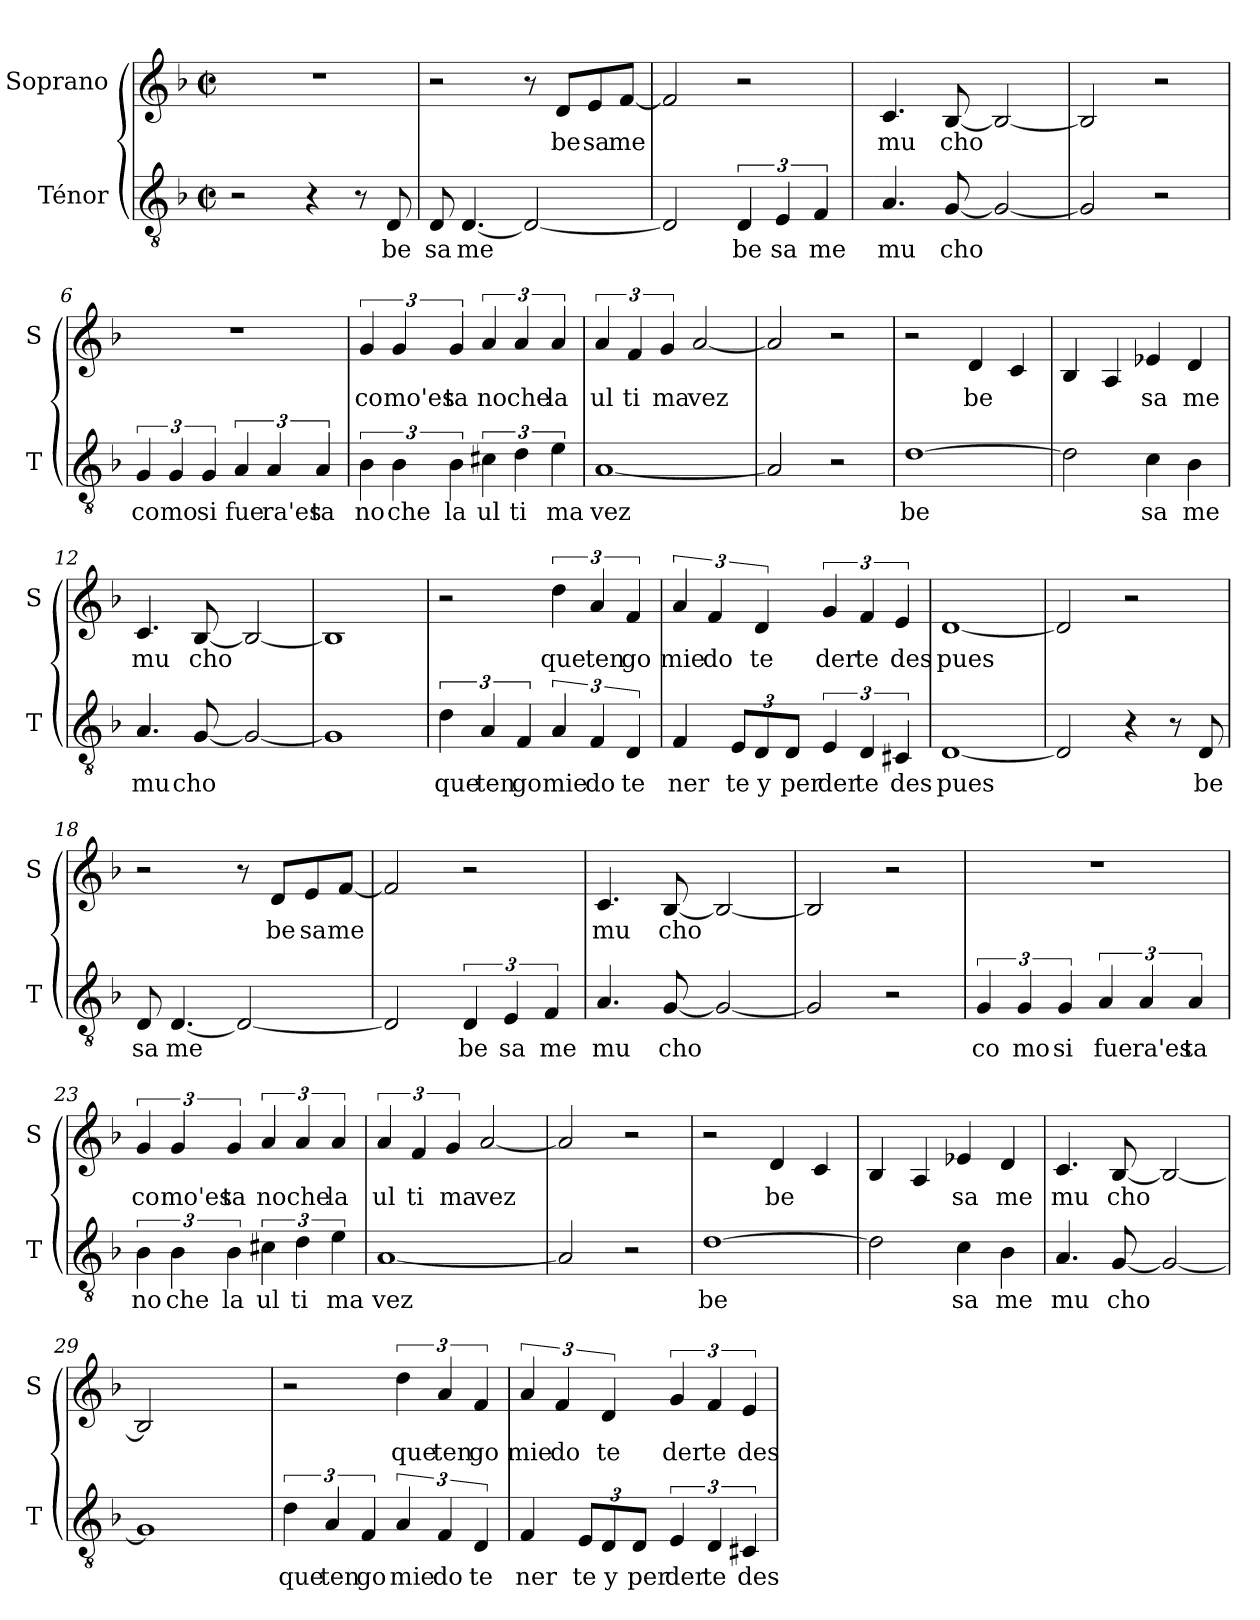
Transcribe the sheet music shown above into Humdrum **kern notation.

**kern	**text	**kern	**text
*part2	*part2	*part1	*part1
*staff2	*staff2	*staff1	*staff1
*I"Ténor	*	*I"Soprano	*
*I'T	*	*I'S	*
*clefGv2	*	*clefG2	*
*k[b-]	*	*k[b-]	*
*F:	*	*F:	*
*M2/2	*	*M2/2	*
*met(c|)	*	*met(c|)	*
=1	=1	=1	=1
2r	.	1r	.
4r	.	.	.
8r	.	.	.
!	!LO:LY:b	!	!
8D/	be	.	.
=2	=2	=2	=2
!	!LO:LY:b	!	!
8D/	sa	2r	.
!	!LO:LY:b	!	!
[4.D/	me	.	.
2D/_	.	8r	.
!	!	!	!LO:LY:b
.	.	8d/L	be
!	!	!	!LO:LY:b
.	.	8e/	sa
!	!	!	!LO:LY:b
.	.	[8f/J	me
=3	=3	=3	=3
2D/]	.	2f/]	.
!	!LO:LY:b	!	!
6D/	be	2r	.
!	!LO:LY:b	!	!
6E/	sa	.	.
!	!LO:LY:b	!	!
6F/	me	.	.
=4	=4	=4	=4
!	!LO:LY:b	!	!LO:LY:b
4.A/	mu	4.c/	mu
!	!LO:LY:b	!	!LO:LY:b
[8G/	cho	[8B-/	cho
2G/_	.	2B-/_	.
!!LO:LB:g=z
=5	=5	=5	=5
2G/]	.	2B-/]	.
2r	.	2r	.
=6	=6	=6	=6
!	!LO:LY:b	!	!
6G/	co	1r	.
!	!LO:LY:b	!	!
6G/	mo	.	.
!	!LO:LY:b	!	!
6G/	si	.	.
!	!LO:LY:b	!	!
6A/	fue	.	.
!	!LO:LY:b	!	!
6A/	ra'es	.	.
!	!LO:LY:b	!	!
6A/	ta	.	.
=7	=7	=7	=7
!	!LO:LY:b	!	!LO:LY:b
6B-\	no	6g/	co
!	!LO:LY:b	!	!LO:LY:b
6B-\	che	6g/	mo'es
!	!LO:LY:b	!	!LO:LY:b
6B-\	la	6g/	ta
!	!LO:LY:b	!	!LO:LY:b
6c#X\	ul	6a/	no
!	!LO:LY:b	!	!LO:LY:b
6d\	ti	6a/	che
!	!LO:LY:b	!	!LO:LY:b
6e\	ma	6a/	la
=8	=8	=8	=8
!	!LO:LY:b	!	!LO:LY:b
[1A	vez	6a/	ul
!	!	!	!LO:LY:b
.	.	6f/	ti
!	!	!	!LO:LY:b
.	.	6g/	ma
!	!	!	!LO:LY:b
.	.	[2a/	vez
=9	=9	=9	=9
2A/]	.	2a/]	.
2r	.	2r	.
!!LO:LB:g=z
=10	=10	=10	=10
!	!LO:LY:b	!	!
[1d	be	2r	.
!	!	!	!LO:LY:b
.	.	4d/	be
.	.	4c/	.
=11	=11	=11	=11
2d\]	.	4B-/	.
.	.	4A/	.
!	!LO:LY:b	!	!LO:LY:b
4c\	sa	4e-X/	sa
!	!LO:LY:b	!	!LO:LY:b
4B-\	me	4d/	me
=12	=12	=12	=12
!	!LO:LY:b	!	!LO:LY:b
4.A/	mu	4.c/	mu
!	!LO:LY:b	!	!LO:LY:b
[8G/	cho	[8B-/	cho
2G/_	.	2B-/_	.
=13	=13	=13	=13
1G]	.	1B-]	.
=14	=14	=14	=14
!	!LO:LY:b	!	!
6d\	que	2r	.
!	!LO:LY:b	!	!
6A/	ten	.	.
!	!LO:LY:b	!	!
6F/	go	.	.
!	!LO:LY:b	!	!LO:LY:b
6A/	mie	6dd\	que
!	!LO:LY:b	!	!LO:LY:b
6F/	do	6a/	ten
!	!LO:LY:b	!	!LO:LY:b
6D/	te	6f/	go
!!LO:LB:g=z
=15	=15	=15	=15
!	!LO:LY:b	!	!LO:LY:b
4F/	ner	6a/	mie
!	!	!	!LO:LY:b
.	.	6f/	do
!	!LO:LY:b	!	!
12E/L	te	.	.
!	!LO:LY:b	!	!LO:LY:b
12D/	y	6d/	te
!	!LO:LY:b	!	!
12D/J	per	.	.
!	!LO:LY:b	!	!LO:LY:b
6E/	der	6g/	der
!	!LO:LY:b	!	!LO:LY:b
6D/	te	6f/	te
!	!LO:LY:b	!	!LO:LY:b
6C#X/	des	6e/	des
=16	=16	=16	=16
!	!LO:LY:b	!	!LO:LY:b
[1D	pues	[1d	pues
=17	=17	=17	=17
2D/]	.	2d/]	.
4r	.	2r	.
8r	.	.	.
!	!LO:LY:b	!	!
8D/	be	.	.
=18	=18	=18	=18
!	!LO:LY:b	!	!
8D/	sa	2r	.
!	!LO:LY:b	!	!
[4.D/	me	.	.
2D/_	.	8r	.
!	!	!	!LO:LY:b
.	.	8d/L	be
!	!	!	!LO:LY:b
.	.	8e/	sa
!	!	!	!LO:LY:b
.	.	[8f/J	me
=19	=19	=19	=19
2D/]	.	2f/]	.
!	!LO:LY:b	!	!
6D/	be	2r	.
!	!LO:LY:b	!	!
6E/	sa	.	.
!	!LO:LY:b	!	!
6F/	me	.	.
!!LO:LB:g=z
=20	=20	=20	=20
!	!LO:LY:b	!	!LO:LY:b
4.A/	mu	4.c/	mu
!	!LO:LY:b	!	!LO:LY:b
[8G/	cho	[8B-/	cho
2G/_	.	2B-/_	.
=21	=21	=21	=21
2G/]	.	2B-/]	.
2r	.	2r	.
=22	=22	=22	=22
!	!LO:LY:b	!	!
6G/	co	1r	.
!	!LO:LY:b	!	!
6G/	mo	.	.
!	!LO:LY:b	!	!
6G/	si	.	.
!	!LO:LY:b	!	!
6A/	fue	.	.
!	!LO:LY:b	!	!
6A/	ra'es	.	.
!	!LO:LY:b	!	!
6A/	ta	.	.
=23	=23	=23	=23
!	!LO:LY:b	!	!LO:LY:b
6B-\	no	6g/	co
!	!LO:LY:b	!	!LO:LY:b
6B-\	che	6g/	mo'es
!	!LO:LY:b	!	!LO:LY:b
6B-\	la	6g/	ta
!	!LO:LY:b	!	!LO:LY:b
6c#X\	ul	6a/	no
!	!LO:LY:b	!	!LO:LY:b
6d\	ti	6a/	che
!	!LO:LY:b	!	!LO:LY:b
6e\	ma	6a/	la
=24	=24	=24	=24
!	!LO:LY:b	!	!LO:LY:b
[1A	vez	6a/	ul
!	!	!	!LO:LY:b
.	.	6f/	ti
!	!	!	!LO:LY:b
.	.	6g/	ma
!	!	!	!LO:LY:b
.	.	[2a/	vez
!!LO:PB:g=z
=25	=25	=25	=25
2A/]	.	2a/]	.
2r	.	2r	.
=26	=26	=26	=26
!	!LO:LY:b	!	!
[1d	be	2r	.
!	!	!	!LO:LY:b
.	.	4d/	be
.	.	4c/	.
=27	=27	=27	=27
2d\]	.	4B-/	.
.	.	4A/	.
!	!LO:LY:b	!	!LO:LY:b
4c\	sa	4e-X/	sa
!	!LO:LY:b	!	!LO:LY:b
4B-\	me	4d/	me
=28	=28	=28	=28
!	!LO:LY:b	!	!LO:LY:b
4.A/	mu	4.c/	mu
!	!LO:LY:b	!	!LO:LY:b
[8G/	cho	[8B-/	cho
2G/_	.	2B-/_	.
=29	=29	=29	=29
1G]	.	2B-/]	.
.	.	2ryy	.
!!LO:LB:g=z
=30	=30	=30	=30
!	!LO:LY:b	!	!
6d\	que	2r	.
!	!LO:LY:b	!	!
6A/	ten	.	.
!	!LO:LY:b	!	!
6F/	go	.	.
!	!LO:LY:b	!	!LO:LY:b
6A/	mie	6dd\	que
!	!LO:LY:b	!	!LO:LY:b
6F/	do	6a/	ten
!	!LO:LY:b	!	!LO:LY:b
6D/	te	6f/	go
=31	=31	=31	=31
!	!LO:LY:b	!	!LO:LY:b
4F/	ner	6a/	mie
!	!	!	!LO:LY:b
.	.	6f/	do
!	!LO:LY:b	!	!
12E/L	te	.	.
!	!LO:LY:b	!	!LO:LY:b
12D/	y	6d/	te
!	!LO:LY:b	!	!
12D/J	per	.	.
!	!LO:LY:b	!	!LO:LY:b
6E/	der	6g/	der
!	!LO:LY:b	!	!LO:LY:b
6D/	te	6f/	te
!	!LO:LY:b	!	!LO:LY:b
6C#X/	des	6e/	des
=	=	=	=
*-	*-	*-	*-
